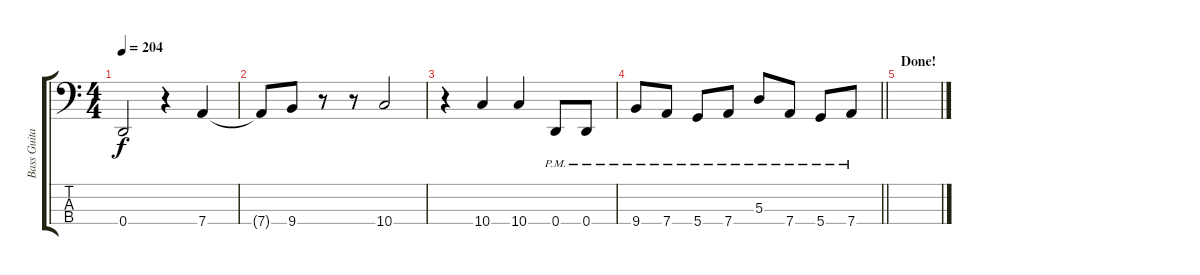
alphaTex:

\track ("Bass Guitar" "Bass Guita") {instrument electricbasspick}
\staff {score tabs}
\tuning (G2 D2 A1 D1) {hide}
\ts (4 4)
\tempo 204
\clef f4
\ks c
0.4.2{dy f} r.4 7.4.4 |
7.4{t}.8 9.4.8 r.8 r.8 10.4.2 |
r.4 10.4.4 10.4.4 0.4{pm}.8 0.4{pm}.8 |
\barLineRight lightlight
9.4{pm}.8 7.4{pm}.8 5.4{pm}.8 7.4{pm}.8 5.3{pm}.8 7.4{pm}.8 5.4{pm}.8 7.4{pm}.8 |
\section ("" "Done!")
